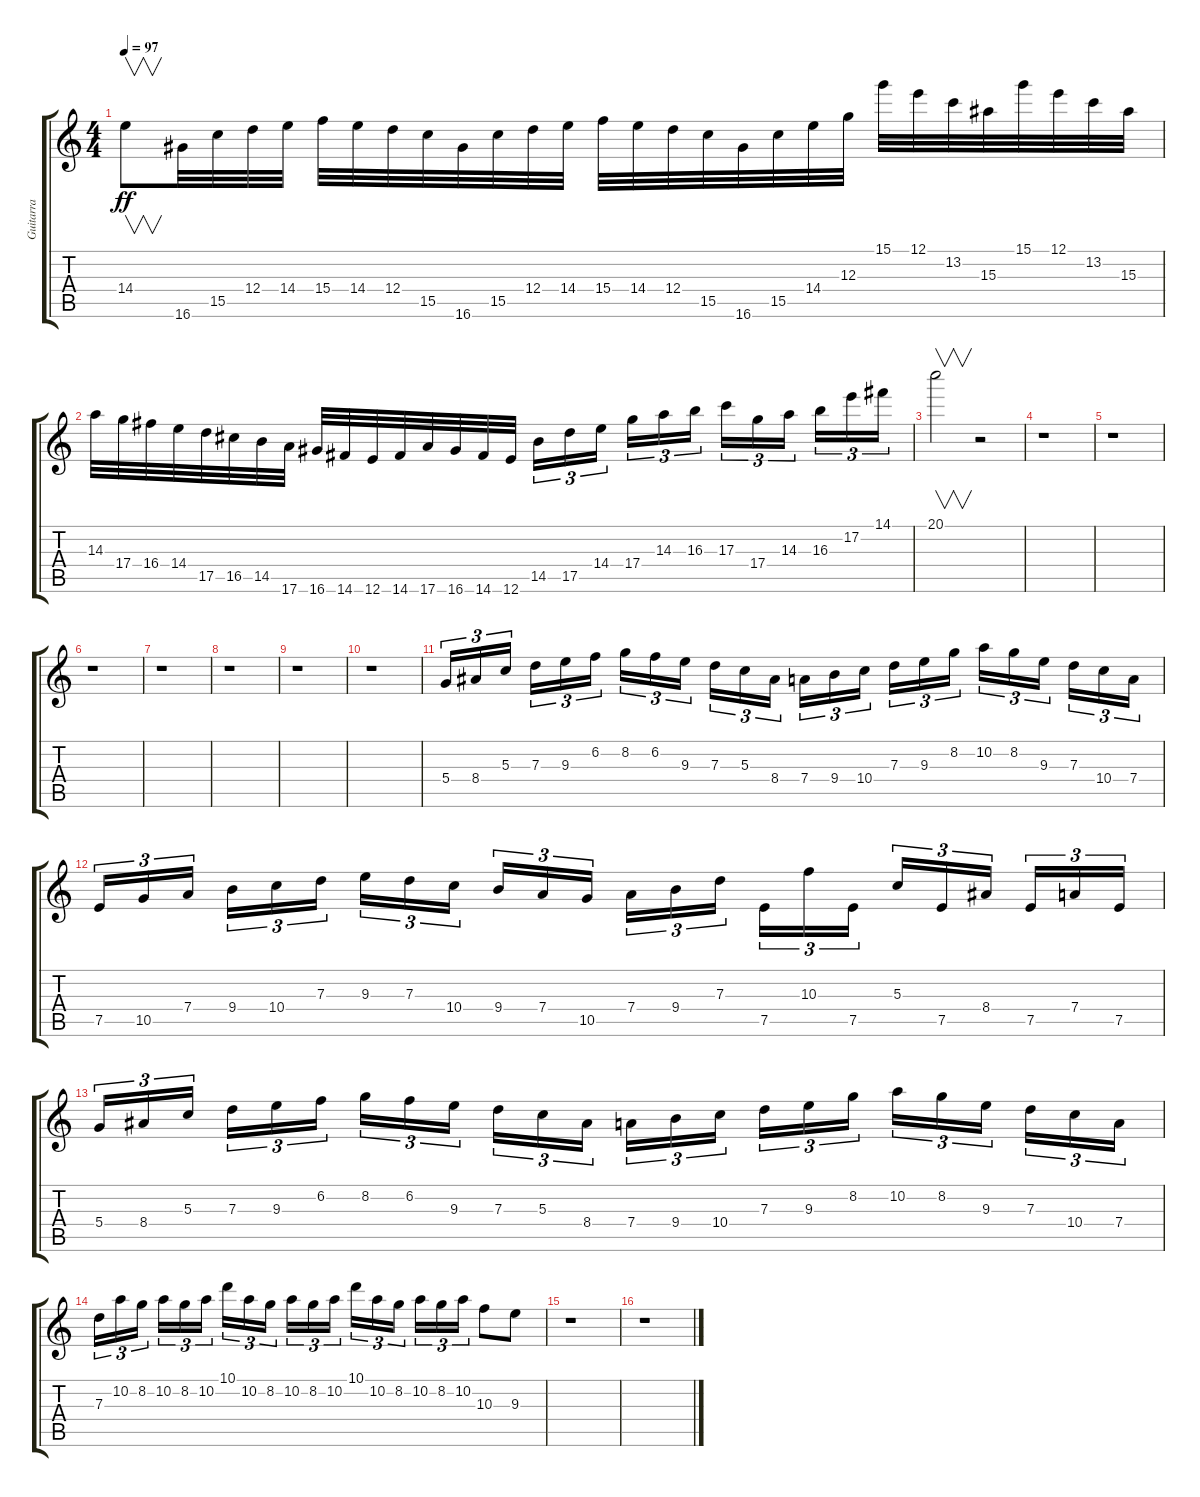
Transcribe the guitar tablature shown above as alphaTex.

\track ("Guitarra" "Guitarra") {instrument distortionguitar}
\staff {score tabs}
\tuning (E4 B3 G3 D3 A2 E2) {hide}
\ts (4 4)
\tempo 97
\clef g2
\ks c
14.4.8{v dy ff} 16.6.32 15.5.32 12.4.32 14.4.32 15.4.32 14.4.32 12.4.32 15.5.32 16.6.32 15.5.32 12.4.32 14.4.32 15.4.32 14.4.32 12.4.32 15.5.32 16.6.32 15.5.32 14.4.32 12.3.32 15.1.32 12.1.32 13.2.32 15.3.32 15.1.32 12.1.32 13.2.32 15.3.32 |
14.3.32 17.4.32 16.4.32 14.4.32 17.5.32 16.5.32 14.5.32 17.6.32 16.6.32 14.6.32 12.6.32 14.6.32 17.6.32 16.6.32 14.6.32 12.6.32 14.5.16{tu (3 2)} 17.5.16{tu (3 2)} 14.4.16{tu (3 2)} 17.4.16{tu (3 2)} 14.3.16{tu (3 2)} 16.3.16{tu (3 2)} 17.3.16{tu (3 2)} 17.4.16{tu (3 2)} 14.3.16{tu (3 2)} 16.3.16{tu (3 2)} 17.2.16{tu (3 2)} 14.1.16{tu (3 2)} |
20.1.2{v} r.2 |
r.1 |
r.1 |
r.1 |
r.1 |
r.1 |
r.1 |
r.1 |
5.4.16{tu (3 2)} 8.4.16{tu (3 2)} 5.3.16{tu (3 2)} 7.3.16{tu (3 2)} 9.3.16{tu (3 2)} 6.2.16{tu (3 2)} 8.2.16{tu (3 2)} 6.2.16{tu (3 2)} 9.3.16{tu (3 2)} 7.3.16{tu (3 2)} 5.3.16{tu (3 2)} 8.4.16{tu (3 2)} 7.4.16{tu (3 2)} 9.4.16{tu (3 2)} 10.4.16{tu (3 2)} 7.3.16{tu (3 2)} 9.3.16{tu (3 2)} 8.2.16{tu (3 2)} 10.2.16{tu (3 2)} 8.2.16{tu (3 2)} 9.3.16{tu (3 2)} 7.3.16{tu (3 2)} 10.4.16{tu (3 2)} 7.4.16{tu (3 2)} |
7.5.16{tu (3 2)} 10.5.16{tu (3 2)} 7.4.16{tu (3 2)} 9.4.16{tu (3 2)} 10.4.16{tu (3 2)} 7.3.16{tu (3 2)} 9.3.16{tu (3 2)} 7.3.16{tu (3 2)} 10.4.16{tu (3 2)} 9.4.16{tu (3 2)} 7.4.16{tu (3 2)} 10.5.16{tu (3 2)} 7.4.16{tu (3 2)} 9.4.16{tu (3 2)} 7.3.16{tu (3 2)} 7.5.16{tu (3 2)} 10.3.16{tu (3 2)} 7.5.16{tu (3 2)} 5.3.16{tu (3 2)} 7.5.16{tu (3 2)} 8.4.16{tu (3 2)} 7.5.16{tu (3 2)} 7.4.16{tu (3 2)} 7.5.16{tu (3 2)} |
5.4.16{tu (3 2)} 8.4.16{tu (3 2)} 5.3.16{tu (3 2)} 7.3.16{tu (3 2)} 9.3.16{tu (3 2)} 6.2.16{tu (3 2)} 8.2.16{tu (3 2)} 6.2.16{tu (3 2)} 9.3.16{tu (3 2)} 7.3.16{tu (3 2)} 5.3.16{tu (3 2)} 8.4.16{tu (3 2)} 7.4.16{tu (3 2)} 9.4.16{tu (3 2)} 10.4.16{tu (3 2)} 7.3.16{tu (3 2)} 9.3.16{tu (3 2)} 8.2.16{tu (3 2)} 10.2.16{tu (3 2)} 8.2.16{tu (3 2)} 9.3.16{tu (3 2)} 7.3.16{tu (3 2)} 10.4.16{tu (3 2)} 7.4.16{tu (3 2)} |
7.3.16{tu (3 2)} 10.2.16{tu (3 2)} 8.2.16{tu (3 2)} 10.2.16{tu (3 2)} 8.2.16{tu (3 2)} 10.2.16{tu (3 2)} 10.1.16{tu (3 2)} 10.2.16{tu (3 2)} 8.2.16{tu (3 2)} 10.2.16{tu (3 2)} 8.2.16{tu (3 2)} 10.2.16{tu (3 2)} 10.1.16{tu (3 2)} 10.2.16{tu (3 2)} 8.2.16{tu (3 2)} 10.2.16{tu (3 2)} 8.2.16{tu (3 2)} 10.2.16{tu (3 2)} 10.3.8 9.3.8 |
r.1 |
r.1
